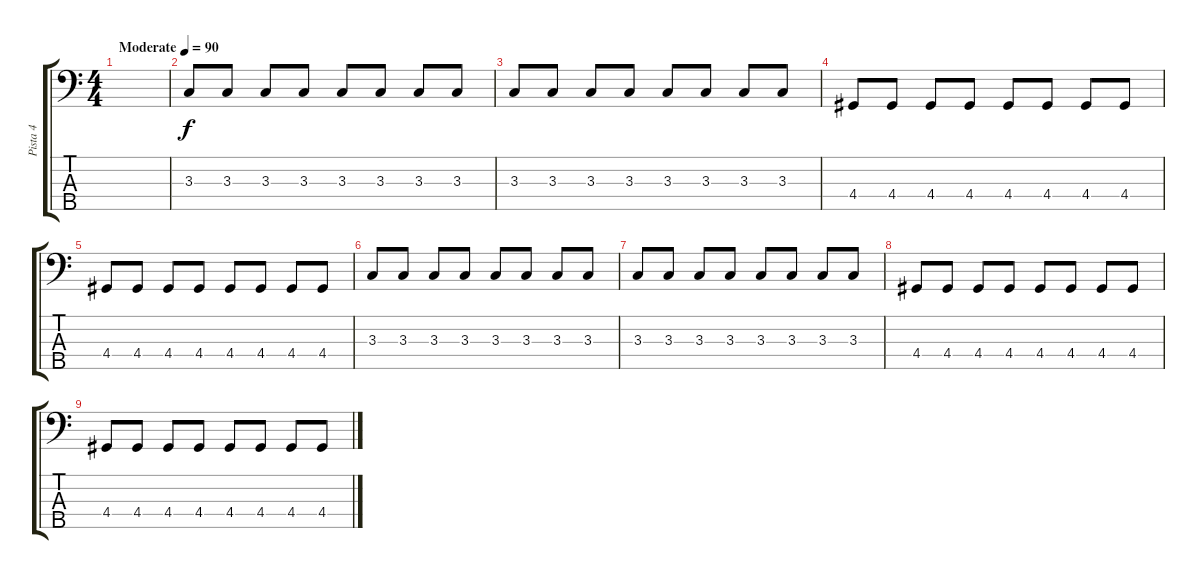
\track ("Pista 4" "Pista 4") {instrument electricbasspick}
\staff {score tabs}
\tuning (G2 D2 A1 E1 B0) {hide}
\ts (4 4)
\tempo (90 "Moderate")
\clef f4
\ks c
|
3.3.8 3.3.8 3.3.8 3.3.8 3.3.8 3.3.8 3.3.8 3.3.8 |
3.3.8 3.3.8 3.3.8 3.3.8 3.3.8 3.3.8 3.3.8 3.3.8 |
4.4.8 4.4.8 4.4.8 4.4.8 4.4.8 4.4.8 4.4.8 4.4.8 |
4.4.8 4.4.8 4.4.8 4.4.8 4.4.8 4.4.8 4.4.8 4.4.8 |
3.3.8 3.3.8 3.3.8 3.3.8 3.3.8 3.3.8 3.3.8 3.3.8 |
3.3.8 3.3.8 3.3.8 3.3.8 3.3.8 3.3.8 3.3.8 3.3.8 |
4.4.8 4.4.8 4.4.8 4.4.8 4.4.8 4.4.8 4.4.8 4.4.8 |
4.4.8 4.4.8 4.4.8 4.4.8 4.4.8 4.4.8 4.4.8 4.4.8
